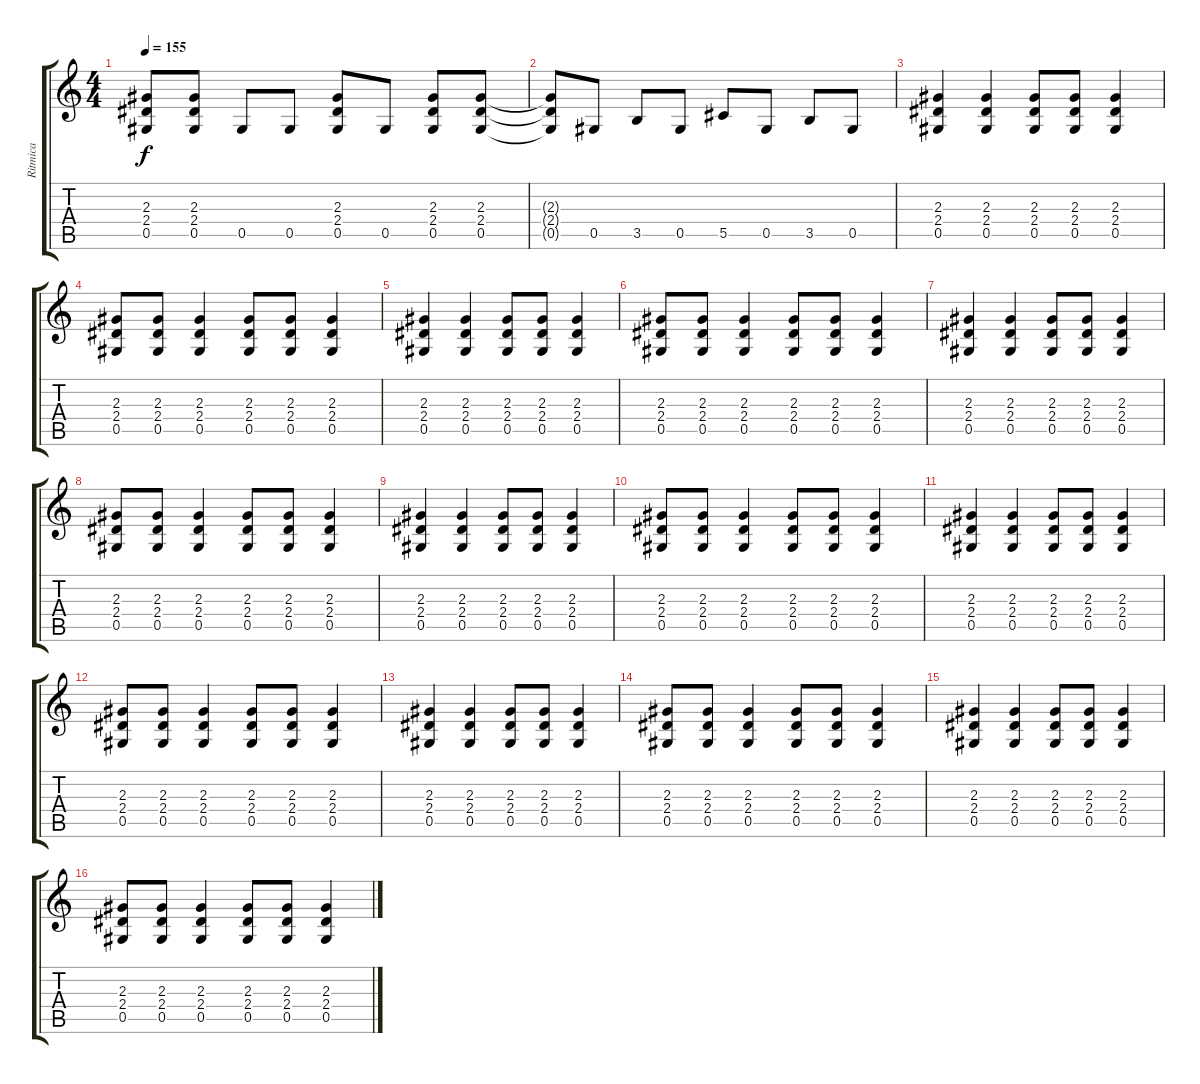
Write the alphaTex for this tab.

\track ("Ritmica" "Ritmica") {instrument overdrivenguitar}
\staff {score tabs}
\tuning (Eb4 Bb3 Gb3 Db3 Ab2 Eb2) {hide}
\ts (4 4)
\tempo 155
\clef g2
\ks c
(2.3{t} 2.4{t} 0.5{t}).8{dy f} (2.3 2.4 0.5).8 0.5.8 0.5.8 (2.3 2.4 0.5).8 0.5.8 (2.3 2.4 0.5).8 (2.3 2.4 0.5).8 |
(2.3{t} 2.4{t} 0.5{t}).8 0.5.8 3.5.8 0.5.8 5.5.8 0.5.8 3.5.8 0.5.8 |
(2.3 2.4 0.5).4 (2.3 2.4 0.5).4 (2.3 2.4 0.5).8 (2.3 2.4 0.5).8 (2.3 2.4 0.5).4 |
(2.3 2.4 0.5).8 (2.3 2.4 0.5).8 (2.3 2.4 0.5).4 (2.3 2.4 0.5).8 (2.3 2.4 0.5).8 (2.3 2.4 0.5).4 |
(2.3 2.4 0.5).4 (2.3 2.4 0.5).4 (2.3 2.4 0.5).8 (2.3 2.4 0.5).8 (2.3 2.4 0.5).4 |
(2.3 2.4 0.5).8 (2.3 2.4 0.5).8 (2.3 2.4 0.5).4 (2.3 2.4 0.5).8 (2.3 2.4 0.5).8 (2.3 2.4 0.5).4 |
(2.3 2.4 0.5).4 (2.3 2.4 0.5).4 (2.3 2.4 0.5).8 (2.3 2.4 0.5).8 (2.3 2.4 0.5).4 |
(2.3 2.4 0.5).8 (2.3 2.4 0.5).8 (2.3 2.4 0.5).4 (2.3 2.4 0.5).8 (2.3 2.4 0.5).8 (2.3 2.4 0.5).4 |
(2.3 2.4 0.5).4 (2.3 2.4 0.5).4 (2.3 2.4 0.5).8 (2.3 2.4 0.5).8 (2.3 2.4 0.5).4 |
(2.3 2.4 0.5).8 (2.3 2.4 0.5).8 (2.3 2.4 0.5).4 (2.3 2.4 0.5).8 (2.3 2.4 0.5).8 (2.3 2.4 0.5).4 |
(2.3 2.4 0.5).4 (2.3 2.4 0.5).4 (2.3 2.4 0.5).8 (2.3 2.4 0.5).8 (2.3 2.4 0.5).4 |
(2.3 2.4 0.5).8 (2.3 2.4 0.5).8 (2.3 2.4 0.5).4 (2.3 2.4 0.5).8 (2.3 2.4 0.5).8 (2.3 2.4 0.5).4 |
(2.3 2.4 0.5).4 (2.3 2.4 0.5).4 (2.3 2.4 0.5).8 (2.3 2.4 0.5).8 (2.3 2.4 0.5).4 |
(2.3 2.4 0.5).8 (2.3 2.4 0.5).8 (2.3 2.4 0.5).4 (2.3 2.4 0.5).8 (2.3 2.4 0.5).8 (2.3 2.4 0.5).4 |
(2.3 2.4 0.5).4 (2.3 2.4 0.5).4 (2.3 2.4 0.5).8 (2.3 2.4 0.5).8 (2.3 2.4 0.5).4 |
(2.3 2.4 0.5).8 (2.3 2.4 0.5).8 (2.3 2.4 0.5).4 (2.3 2.4 0.5).8 (2.3 2.4 0.5).8 (2.3 2.4 0.5).4
